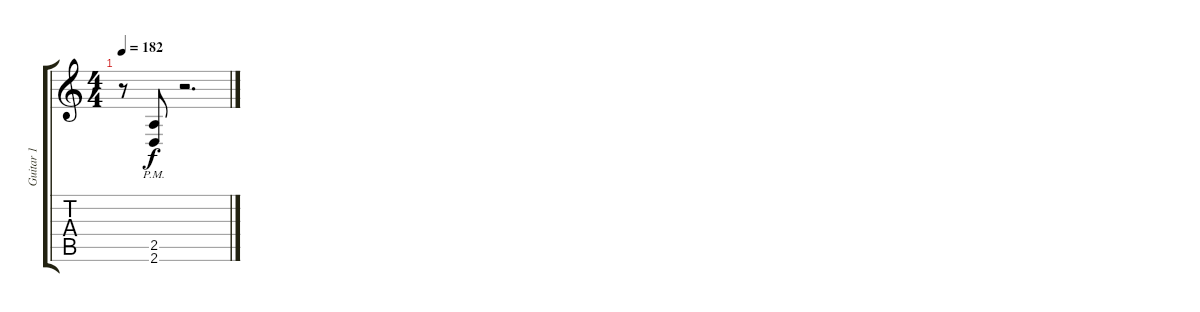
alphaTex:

\track ("Guitar 1" "Guitar 1") {instrument distortionguitar}
\staff {score tabs}
\tuning (D4 A3 F3 C3 G2 C2) {hide}
\ts (4 4)
\tempo 182
\clef g2
\ks c
r.8{dy f} (2.5{pm t} 2.6{pm t}).8 r.2{d}
